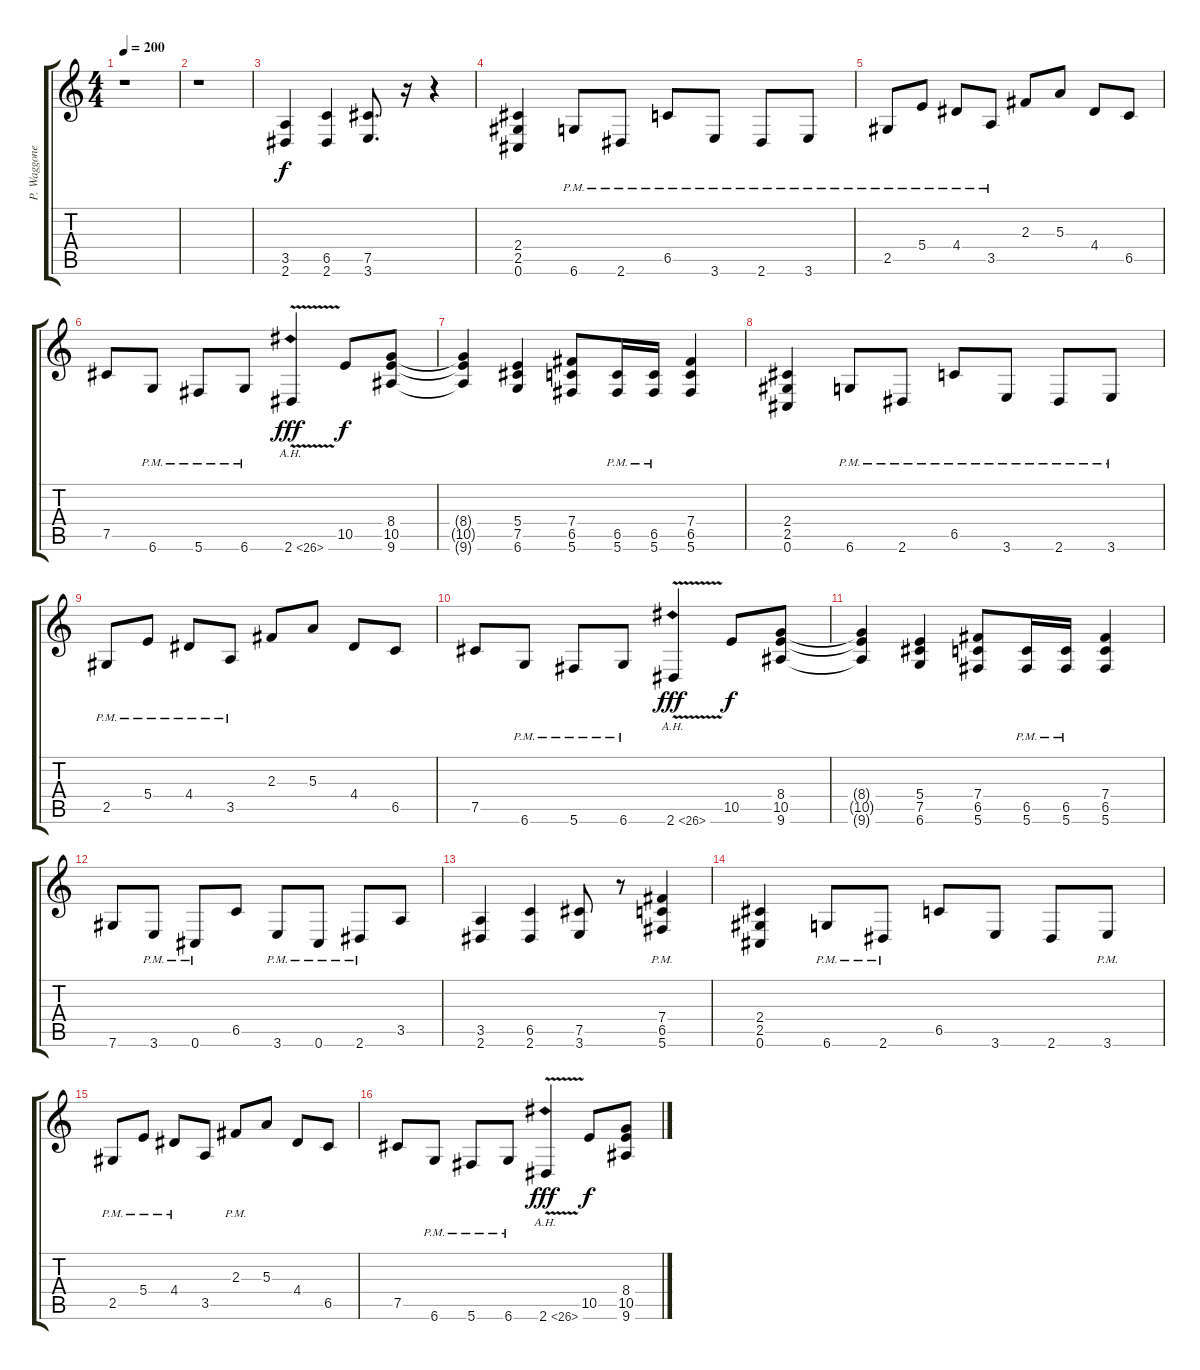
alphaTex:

\track ("P. Waggoner Gtr." "P. Waggone") {instrument distortionguitar}
\staff {score tabs}
\tuning (Db4 Ab3 E3 B2 Gb2 Db2) {hide}
\ts (4 4)
\tempo 200
\clef g2
\ks c
r.1{dy f instrument distortionguitar} |
r.1 |
(3.5 2.6).4 (6.5 2.6).4 (7.5 3.6).8{d} r.16 r.4 |
(2.4 2.5 0.6).4 6.6{pm}.8 2.6{pm}.8 6.5{pm}.8 3.6{pm}.8 2.6{pm}.8 3.6{pm}.8 |
2.5{pm}.8 5.4{pm}.8 4.4{pm}.8 3.5{pm}.8 2.3.8 5.3.8 4.4.8 6.5.8 |
7.5.8 6.6{pm}.8 5.6{pm}.8 6.6{pm}.8 2.6{ah 24 v}.4{dy fff} 10.5.8{dy f} (8.4 10.5 9.6).8 |
(8.4{t} 10.5{t} 9.6{t}).4 (5.4 7.5 6.6).4 (7.4 6.5 5.6).8 (6.5{pm} 5.6{pm}).16 (6.5{pm} 5.6{pm}).16 (7.4 6.5 5.6).4 |
(2.4 2.5 0.6).4 6.6{pm}.8 2.6{pm}.8 6.5{pm}.8 3.6{pm}.8 2.6{pm}.8 3.6{pm}.8 |
2.5{pm}.8 5.4{pm}.8 4.4{pm}.8 3.5{pm}.8 2.3.8 5.3.8 4.4.8 6.5.8 |
7.5.8 6.6{pm}.8 5.6{pm}.8 6.6{pm}.8 2.6{ah 24 v}.4{dy fff} 10.5.8{dy f} (8.4 10.5 9.6).8 |
(8.4{t} 10.5{t} 9.6{t}).4 (5.4 7.5 6.6).4 (7.4 6.5 5.6).8 (6.5{pm} 5.6{pm}).16 (6.5{pm} 5.6{pm}).16 (7.4 6.5 5.6).4 |
7.6.8 3.6{pm}.8 0.6{pm}.8 6.5.8 3.6{pm}.8 0.6{pm}.8 2.6{pm}.8 3.5.8 |
(3.5 2.6).4 (6.5 2.6).4 (7.5 3.6).8 r.8 (7.4{pm} 6.5{pm} 5.6{pm}).4 |
(2.4 2.5 0.6).4 6.6{pm}.8 2.6{pm}.8 6.5.8 3.6.8 2.6.8 3.6{pm}.8 |
2.5{pm}.8 5.4{pm}.8 4.4{pm}.8 3.5.8 2.3{pm}.8 5.3.8 4.4.8 6.5.8 |
7.5.8 6.6{pm}.8 5.6{pm}.8 6.6{pm}.8 2.6{ah 24 v}.4{dy fff} 10.5.8{dy f} (8.4 10.5 9.6).8
